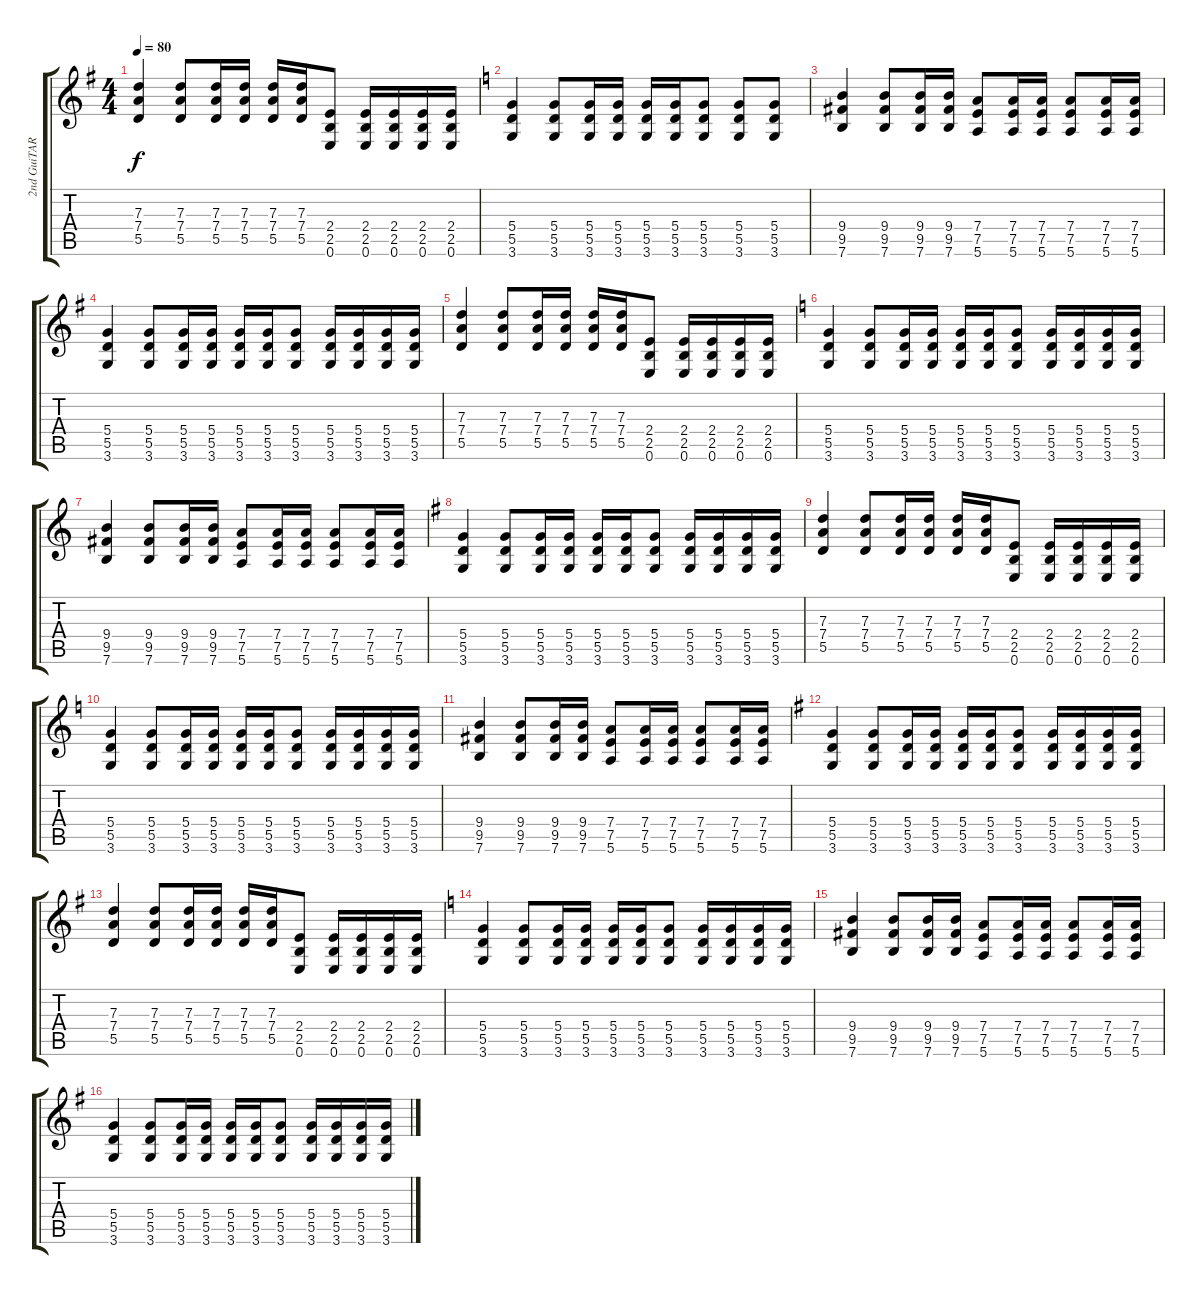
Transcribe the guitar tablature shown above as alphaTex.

\track ("2nd GuiTAR" "2nd GuiTAR") {instrument distortionguitar}
\staff {score tabs}
\tuning (E4 B3 G3 D3 A2 E2) {hide}
\ts (4 4)
\tempo 80
\clef g2
\ks eminor
(7.3 7.4 5.5).4{dy f} (7.3 7.4 5.5).8 (7.3 7.4 5.5).16 (7.3 7.4 5.5).16 (7.3 7.4 5.5).16 (7.3 7.4 5.5).16 (2.4 2.5 0.6).8 (2.4 2.5 0.6).16 (2.4 2.5 0.6).16 (2.4 2.5 0.6).16 (2.4 2.5 0.6).16 |
\ks c
(5.4 5.5 3.6).4 (5.4 5.5 3.6).8 (5.4 5.5 3.6).16 (5.4 5.5 3.6).16 (5.4 5.5 3.6).16 (5.4 5.5 3.6).16 (5.4 5.5 3.6).8 (5.4 5.5 3.6).8 (5.4 5.5 3.6).8 |
(9.4 9.5 7.6).4 (9.4 9.5 7.6).8 (9.4 9.5 7.6).16 (9.4 9.5 7.6).16 (7.4 7.5 5.6).8 (7.4 7.5 5.6).16 (7.4 7.5 5.6).16 (7.4 7.5 5.6).8 (7.4 7.5 5.6).16 (7.4 7.5 5.6).16 |
\ks eminor
(5.4 5.5 3.6).4 (5.4 5.5 3.6).8 (5.4 5.5 3.6).16 (5.4 5.5 3.6).16 (5.4 5.5 3.6).16 (5.4 5.5 3.6).16 (5.4 5.5 3.6).8 (5.4 5.5 3.6).16 (5.4 5.5 3.6).16 (5.4 5.5 3.6).16 (5.4 5.5 3.6).16 |
(7.3 7.4 5.5).4 (7.3 7.4 5.5).8 (7.3 7.4 5.5).16 (7.3 7.4 5.5).16 (7.3 7.4 5.5).16 (7.3 7.4 5.5).16 (2.4 2.5 0.6).8 (2.4 2.5 0.6).16 (2.4 2.5 0.6).16 (2.4 2.5 0.6).16 (2.4 2.5 0.6).16 |
\ks c
(5.4 5.5 3.6).4 (5.4 5.5 3.6).8 (5.4 5.5 3.6).16 (5.4 5.5 3.6).16 (5.4 5.5 3.6).16 (5.4 5.5 3.6).16 (5.4 5.5 3.6).8 (5.4 5.5 3.6).16 (5.4 5.5 3.6).16 (5.4 5.5 3.6).16 (5.4 5.5 3.6).16 |
(9.4 9.5 7.6).4 (9.4 9.5 7.6).8 (9.4 9.5 7.6).16 (9.4 9.5 7.6).16 (7.4 7.5 5.6).8 (7.4 7.5 5.6).16 (7.4 7.5 5.6).16 (7.4 7.5 5.6).8 (7.4 7.5 5.6).16 (7.4 7.5 5.6).16 |
\ks eminor
(5.4 5.5 3.6).4 (5.4 5.5 3.6).8 (5.4 5.5 3.6).16 (5.4 5.5 3.6).16 (5.4 5.5 3.6).16 (5.4 5.5 3.6).16 (5.4 5.5 3.6).8 (5.4 5.5 3.6).16 (5.4 5.5 3.6).16 (5.4 5.5 3.6).16 (5.4 5.5 3.6).16 |
(7.3 7.4 5.5).4 (7.3 7.4 5.5).8 (7.3 7.4 5.5).16 (7.3 7.4 5.5).16 (7.3 7.4 5.5).16 (7.3 7.4 5.5).16 (2.4 2.5 0.6).8 (2.4 2.5 0.6).16 (2.4 2.5 0.6).16 (2.4 2.5 0.6).16 (2.4 2.5 0.6).16 |
\ks c
(5.4 5.5 3.6).4 (5.4 5.5 3.6).8 (5.4 5.5 3.6).16 (5.4 5.5 3.6).16 (5.4 5.5 3.6).16 (5.4 5.5 3.6).16 (5.4 5.5 3.6).8 (5.4 5.5 3.6).16 (5.4 5.5 3.6).16 (5.4 5.5 3.6).16 (5.4 5.5 3.6).16 |
(9.4 9.5 7.6).4 (9.4 9.5 7.6).8 (9.4 9.5 7.6).16 (9.4 9.5 7.6).16 (7.4 7.5 5.6).8 (7.4 7.5 5.6).16 (7.4 7.5 5.6).16 (7.4 7.5 5.6).8 (7.4 7.5 5.6).16 (7.4 7.5 5.6).16 |
\ks eminor
(5.4 5.5 3.6).4 (5.4 5.5 3.6).8 (5.4 5.5 3.6).16 (5.4 5.5 3.6).16 (5.4 5.5 3.6).16 (5.4 5.5 3.6).16 (5.4 5.5 3.6).8 (5.4 5.5 3.6).16 (5.4 5.5 3.6).16 (5.4 5.5 3.6).16 (5.4 5.5 3.6).16 |
(7.3 7.4 5.5).4 (7.3 7.4 5.5).8 (7.3 7.4 5.5).16 (7.3 7.4 5.5).16 (7.3 7.4 5.5).16 (7.3 7.4 5.5).16 (2.4 2.5 0.6).8 (2.4 2.5 0.6).16 (2.4 2.5 0.6).16 (2.4 2.5 0.6).16 (2.4 2.5 0.6).16 |
\ks c
(5.4 5.5 3.6).4 (5.4 5.5 3.6).8 (5.4 5.5 3.6).16 (5.4 5.5 3.6).16 (5.4 5.5 3.6).16 (5.4 5.5 3.6).16 (5.4 5.5 3.6).8 (5.4 5.5 3.6).16 (5.4 5.5 3.6).16 (5.4 5.5 3.6).16 (5.4 5.5 3.6).16 |
(9.4 9.5 7.6).4 (9.4 9.5 7.6).8 (9.4 9.5 7.6).16 (9.4 9.5 7.6).16 (7.4 7.5 5.6).8 (7.4 7.5 5.6).16 (7.4 7.5 5.6).16 (7.4 7.5 5.6).8 (7.4 7.5 5.6).16 (7.4 7.5 5.6).16 |
\ks eminor
(5.4 5.5 3.6).4 (5.4 5.5 3.6).8 (5.4 5.5 3.6).16 (5.4 5.5 3.6).16 (5.4 5.5 3.6).16 (5.4 5.5 3.6).16 (5.4 5.5 3.6).8 (5.4 5.5 3.6).16 (5.4 5.5 3.6).16 (5.4 5.5 3.6).16 (5.4 5.5 3.6).16
